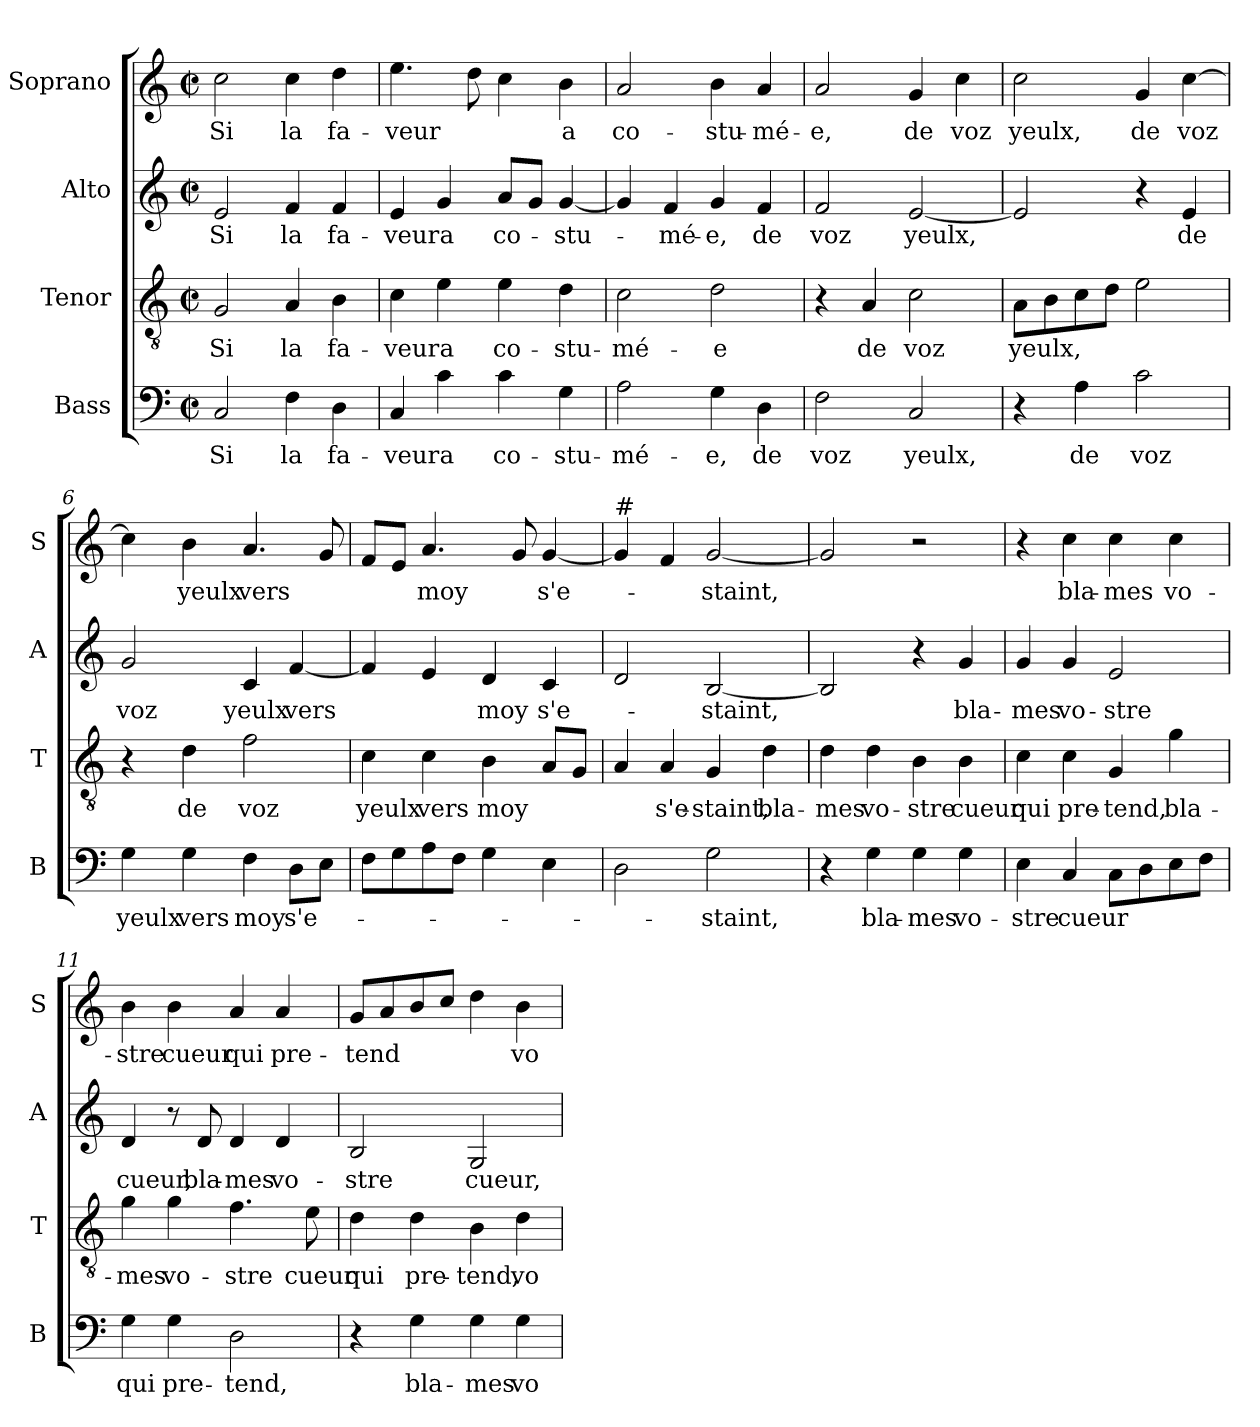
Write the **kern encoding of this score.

**kern	**text	**kern	**text	**kern	**text	**kern	**text
*part4	*part4	*part3	*part3	*part2	*part2	*part1	*part1
*staff4	*staff4	*staff3	*staff3	*staff2	*staff2	*staff1	*staff1
*I"Bass	*	*I"Tenor	*	*I"Alto	*	*I"Soprano	*
*I'B	*	*I'T	*	*I'A	*	*I'S	*
*clefF4	*	*clefGv2	*	*clefG2	*	*clefG2	*
*k[]	*	*k[]	*	*k[]	*	*k[]	*
*C:	*	*C:	*	*C:	*	*C:	*
*M2/2	*	*M2/2	*	*M2/2	*	*M2/2	*
*met(c|)	*	*met(c|)	*	*met(c|)	*	*met(c|)	*
=1	=1	=1	=1	=1	=1	=1	=1
!	!LO:LY:b	!	!LO:LY:b	!	!LO:LY:b	!	!LO:LY:b
2C/	Si	2G/	Si	2e/	Si	2cc\	Si
!	!LO:LY:b	!	!LO:LY:b	!	!LO:LY:b	!	!LO:LY:b
4F\	la	4A/	la	4f/	la	4cc\	la
!	!LO:LY:b	!	!LO:LY:b	!	!LO:LY:b	!	!LO:LY:b
4D\	fa-	4B\	fa-	4f/	fa-	4dd\	fa-
=2	=2	=2	=2	=2	=2	=2	=2
!	!LO:LY:b	!	!LO:LY:b	!	!LO:LY:b	!	!LO:LY:b
4C/	-veur	4c\	-veur	4e/	-veur	4.ee\	-veur
!	!LO:LY:b	!	!LO:LY:b	!	!LO:LY:b	!	!
4c\	a	4e\	a	4g/	a	.	.
.	.	.	.	.	.	8dd\	.
!	!LO:LY:b	!	!LO:LY:b	!	!LO:LY:b	!	!
4c\	co-	4e\	co-	8a/L	co-	4cc\	.
.	.	.	.	8g/J	.	.	.
!	!LO:LY:b	!	!LO:LY:b	!	!LO:LY:b	!	!LO:LY:b
4G\	-stu-	4d\	-stu-	[4g/	-stu-	4b\	a
=3	=3	=3	=3	=3	=3	=3	=3
!	!LO:LY:b	!	!LO:LY:b	!	!	!	!LO:LY:b
2A\	-mé-	2c\	-mé-	4g/]	.	2a/	co-
!	!	!	!	!	!LO:LY:b	!	!
.	.	.	.	4f/	-mé-	.	.
!	!LO:LY:b	!	!LO:LY:b	!	!LO:LY:b	!	!LO:LY:b
4G\	-e,	2d\	-e	4g/	-e,	4b\	-stu-
!	!LO:LY:b	!	!	!	!LO:LY:b	!	!LO:LY:b
4D\	de	.	.	4f/	de	4a/	-mé-
=4	=4	=4	=4	=4	=4	=4	=4
!	!LO:LY:b	!	!	!	!LO:LY:b	!	!LO:LY:b
2F\	voz	4r	.	2f/	voz	2a/	-e,
!	!	!	!LO:LY:b	!	!	!	!
.	.	4A/	de	.	.	.	.
!	!LO:LY:b	!	!LO:LY:b	!	!LO:LY:b	!	!LO:LY:b
2C/	yeulx,	2c\	voz	[2e/	yeulx,	4g/	de
!	!	!	!	!	!	!	!LO:LY:b
.	.	.	.	.	.	4cc\	voz
=5	=5	=5	=5	=5	=5	=5	=5
!	!	!	!LO:LY:b	!	!	!	!LO:LY:b
4r	.	8A\L	yeulx,	2e/]	.	2cc\	yeulx,
.	.	8B\	.	.	.	.	.
!	!LO:LY:b	!	!	!	!	!	!
4A\	de	8c\	.	.	.	.	.
.	.	8d\J	.	.	.	.	.
!	!LO:LY:b	!	!	!	!	!	!LO:LY:b
2c\	voz	2e\	.	4r	.	4g/	de
!	!	!	!	!	!LO:LY:b	!	!LO:LY:b
.	.	.	.	4e/	de	[4cc\	voz
!!LO:LB:g=z
=6	=6	=6	=6	=6	=6	=6	=6
!	!LO:LY:b	!	!	!	!LO:LY:b	!	!
4G\	yeulx	4r	.	2g/	voz	4cc\]	.
!	!LO:LY:b	!	!LO:LY:b	!	!	!	!LO:LY:b
4G\	vers	4d\	de	.	.	4b\	yeulx
!	!LO:LY:b	!	!LO:LY:b	!	!LO:LY:b	!	!LO:LY:b
4F\	moy	2f\	voz	4c/	yeulx	4.a/	vers
!	!LO:LY:b	!	!	!	!LO:LY:b	!	!
8D\L	s'e-	.	.	[4f/	vers	.	.
8E\J	.	.	.	.	.	8g/	.
=7	=7	=7	=7	=7	=7	=7	=7
!	!	!	!LO:LY:b	!	!	!	!
8F\L	.	4c\	yeulx	4f/]	.	8f/L	.
8G\	.	.	.	.	.	8e/J	.
!	!	!	!LO:LY:b	!	!	!	!LO:LY:b
8A\	.	4c\	vers	4e/	.	4.a/	moy
8F\J	.	.	.	.	.	.	.
!	!	!	!LO:LY:b	!	!LO:LY:b	!	!
4G\	.	4B\	moy	4d/	moy	.	.
.	.	.	.	.	.	8g/	.
!	!	!	!	!	!LO:LY:b	!	!LO:LY:b
4E\	.	8A/L	.	4c/	s'e-	[4g/	s'e-
.	.	8G/J	.	.	.	.	.
=8	=8	=8	=8	=8	=8	=8	=8
!	!	!	!	!	!	!LO:TX:a:t=#	!
2D\	.	4A/	.	2d/	.	4g/]	.
!	!	!	!LO:LY:b	!	!	!	!
.	.	4A/	s'e-	.	.	4f/	.
!	!LO:LY:b	!	!LO:LY:b	!	!LO:LY:b	!	!LO:LY:b
2G\	-staint,	4G/	-staint,	[2B/	-staint,	[2g/	-staint,
!	!	!	!LO:LY:b	!	!	!	!
.	.	4d\	bla-	.	.	.	.
=9	=9	=9	=9	=9	=9	=9	=9
!	!	!	!LO:LY:b	!	!	!	!
4r	.	4d\	-mes	2B/]	.	2g/]	.
!	!LO:LY:b	!	!LO:LY:b	!	!	!	!
4G\	bla-	4d\	vo-	.	.	.	.
!	!LO:LY:b	!	!LO:LY:b	!	!	!	!
4G\	-mes	4B\	-stre	4r	.	2r	.
!	!LO:LY:b	!	!LO:LY:b	!	!LO:LY:b	!	!
4G\	vo-	4B\	cueur	4g/	bla-	.	.
=10	=10	=10	=10	=10	=10	=10	=10
!	!LO:LY:b	!	!LO:LY:b	!	!LO:LY:b	!	!
4E\	-stre	4c\	qui	4g/	-mes	4r	.
!	!LO:LY:b	!	!LO:LY:b	!	!LO:LY:b	!	!LO:LY:b
4C/	cueur	4c\	pre-	4g/	vo-	4cc\	bla-
!	!	!	!LO:LY:b	!	!LO:LY:b	!	!LO:LY:b
8C\L	.	4G/	-tend,	2e/	-stre	4cc\	-mes
8D\	.	.	.	.	.	.	.
!	!	!	!LO:LY:b	!	!	!	!LO:LY:b
8E\	.	4g\	bla-	.	.	4cc\	vo-
8F\J	.	.	.	.	.	.	.
!!LO:PB:g=z
=11	=11	=11	=11	=11	=11	=11	=11
!	!LO:LY:b	!	!LO:LY:b	!	!LO:LY:b	!	!LO:LY:b
4G\	qui	4g\	-mes	4d/	cueur,	4b\	-stre
!	!LO:LY:b	!	!LO:LY:b	!	!	!	!LO:LY:b
4G\	pre-	4g\	vo-	8r	.	4b\	cueur
!	!	!	!	!	!LO:LY:b	!	!
.	.	.	.	8d/	bla-	.	.
!	!LO:LY:b	!	!LO:LY:b	!	!LO:LY:b	!	!LO:LY:b
2D\	-tend,	4.f\	-stre	4d/	-mes	4a/	qui
!	!	!	!	!	!LO:LY:b	!	!LO:LY:b
.	.	.	.	4d/	vo-	4a/	pre-
!	!	!	!LO:LY:b	!	!	!	!
.	.	8e\	cueur	.	.	.	.
=12	=12	=12	=12	=12	=12	=12	=12
!	!	!	!LO:LY:b	!	!LO:LY:b	!	!LO:LY:b
4r	.	4d\	qui	2B/	-stre	8g/L	-tend
.	.	.	.	.	.	8a/	.
!	!LO:LY:b	!	!LO:LY:b	!	!	!	!
4G\	bla-	4d\	pre-	.	.	8b/	.
.	.	.	.	.	.	8cc/J	.
!	!LO:LY:b	!	!LO:LY:b	!	!LO:LY:b	!	!
4G\	-mes	4B\	-tend,	2G/	cueur,	4dd\	.
!	!LO:LY:b	!	!LO:LY:b	!	!	!	!LO:LY:b
4G\	vo-	4d\	vo-	.	.	4b\	vo-
=	=	=	=	=	=	=	=
*-	*-	*-	*-	*-	*-	*-	*-
